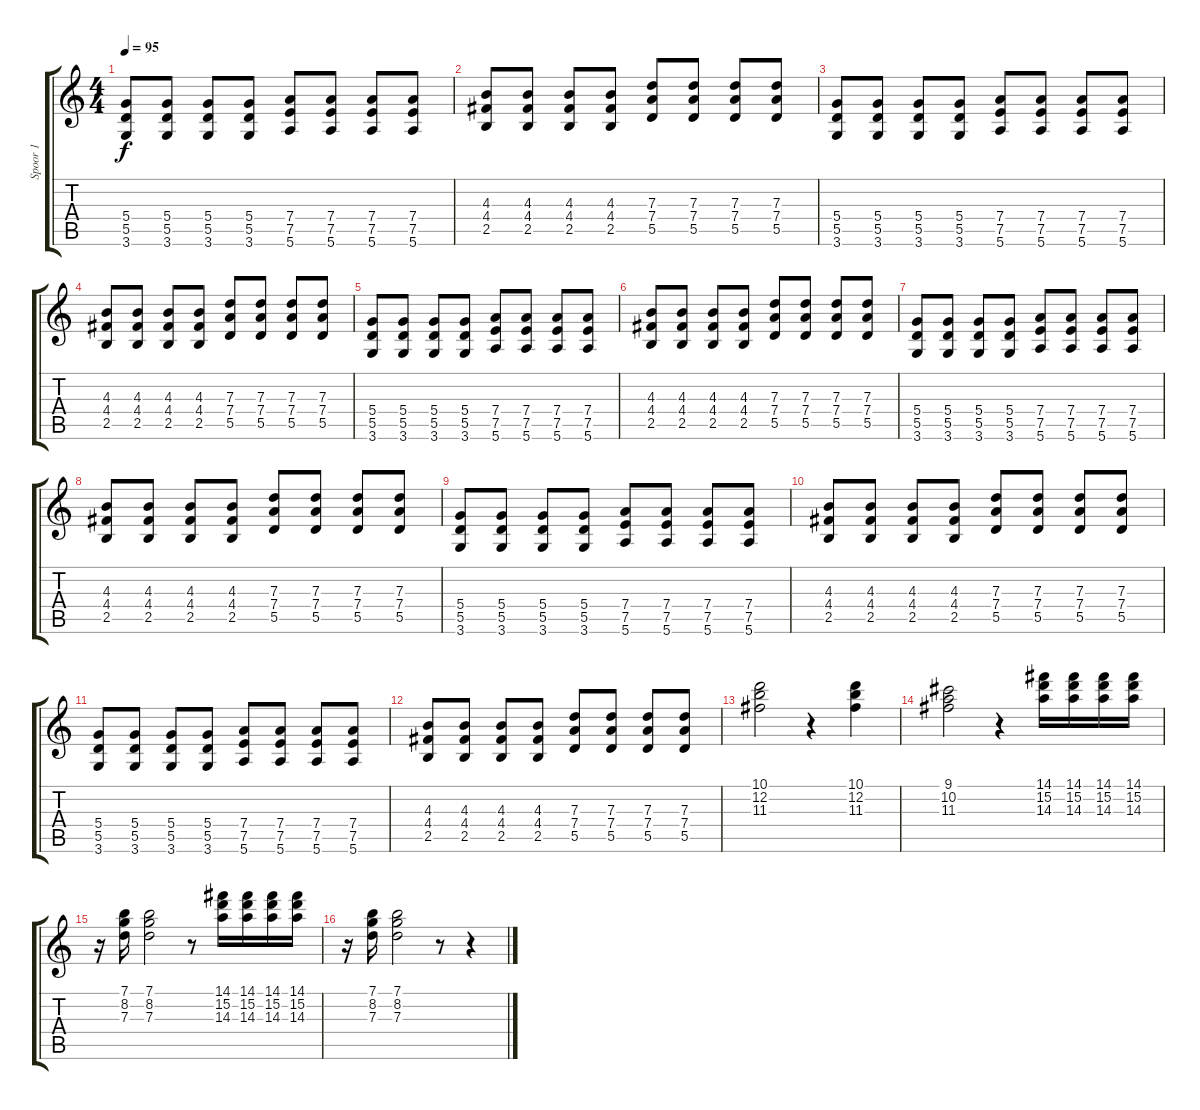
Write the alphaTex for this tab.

\track ("Spoor 1" "Spoor 1") {instrument electricguitarclean}
\staff {score tabs}
\tuning (E4 B3 G3 D3 A2 E2) {hide}
\ts (4 4)
\tempo 95
\clef g2
\ks c
(5.4 5.5 3.6).8{dy f} (5.4 5.5 3.6).8 (5.4 5.5 3.6).8 (5.4 5.5 3.6).8 (7.4 7.5 5.6).8 (7.4 7.5 5.6).8 (7.4 7.5 5.6).8 (7.4 7.5 5.6).8 |
(4.3 4.4 2.5).8 (4.3 4.4 2.5).8 (4.3 4.4 2.5).8 (4.3 4.4 2.5).8 (7.3 7.4 5.5).8 (7.3 7.4 5.5).8 (7.3 7.4 5.5).8 (7.3 7.4 5.5).8 |
(5.4 5.5 3.6).8 (5.4 5.5 3.6).8 (5.4 5.5 3.6).8 (5.4 5.5 3.6).8 (7.4 7.5 5.6).8 (7.4 7.5 5.6).8 (7.4 7.5 5.6).8 (7.4 7.5 5.6).8 |
(4.3 4.4 2.5).8 (4.3 4.4 2.5).8 (4.3 4.4 2.5).8 (4.3 4.4 2.5).8 (7.3 7.4 5.5).8 (7.3 7.4 5.5).8 (7.3 7.4 5.5).8 (7.3 7.4 5.5).8 |
(5.4 5.5 3.6).8 (5.4 5.5 3.6).8 (5.4 5.5 3.6).8 (5.4 5.5 3.6).8 (7.4 7.5 5.6).8 (7.4 7.5 5.6).8 (7.4 7.5 5.6).8 (7.4 7.5 5.6).8 |
(4.3 4.4 2.5).8 (4.3 4.4 2.5).8 (4.3 4.4 2.5).8 (4.3 4.4 2.5).8 (7.3 7.4 5.5).8 (7.3 7.4 5.5).8 (7.3 7.4 5.5).8 (7.3 7.4 5.5).8 |
(5.4 5.5 3.6).8 (5.4 5.5 3.6).8 (5.4 5.5 3.6).8 (5.4 5.5 3.6).8 (7.4 7.5 5.6).8 (7.4 7.5 5.6).8 (7.4 7.5 5.6).8 (7.4 7.5 5.6).8 |
(4.3 4.4 2.5).8 (4.3 4.4 2.5).8 (4.3 4.4 2.5).8 (4.3 4.4 2.5).8 (7.3 7.4 5.5).8 (7.3 7.4 5.5).8 (7.3 7.4 5.5).8 (7.3 7.4 5.5).8 |
(5.4 5.5 3.6).8 (5.4 5.5 3.6).8 (5.4 5.5 3.6).8 (5.4 5.5 3.6).8 (7.4 7.5 5.6).8 (7.4 7.5 5.6).8 (7.4 7.5 5.6).8 (7.4 7.5 5.6).8 |
(4.3 4.4 2.5).8 (4.3 4.4 2.5).8 (4.3 4.4 2.5).8 (4.3 4.4 2.5).8 (7.3 7.4 5.5).8 (7.3 7.4 5.5).8 (7.3 7.4 5.5).8 (7.3 7.4 5.5).8 |
(5.4 5.5 3.6).8 (5.4 5.5 3.6).8 (5.4 5.5 3.6).8 (5.4 5.5 3.6).8 (7.4 7.5 5.6).8 (7.4 7.5 5.6).8 (7.4 7.5 5.6).8 (7.4 7.5 5.6).8 |
(4.3 4.4 2.5).8 (4.3 4.4 2.5).8 (4.3 4.4 2.5).8 (4.3 4.4 2.5).8 (7.3 7.4 5.5).8 (7.3 7.4 5.5).8 (7.3 7.4 5.5).8 (7.3 7.4 5.5).8 |
(10.1 12.2 11.3).2 r.4 (10.1 12.2 11.3).4 |
(9.1 10.2 11.3).2 r.4 (14.1 15.2 14.3).16 (14.1 15.2 14.3).16 (14.1 15.2 14.3).16 (14.1 15.2 14.3).16 |
r.16 (7.1 8.2 7.3).16 (7.1 8.2 7.3).2 r.8 (14.1 15.2 14.3).16 (14.1 15.2 14.3).16 (14.1 15.2 14.3).16 (14.1 15.2 14.3).16 |
r.16 (7.1 8.2 7.3).16 (7.1 8.2 7.3).2 r.8 r.4
